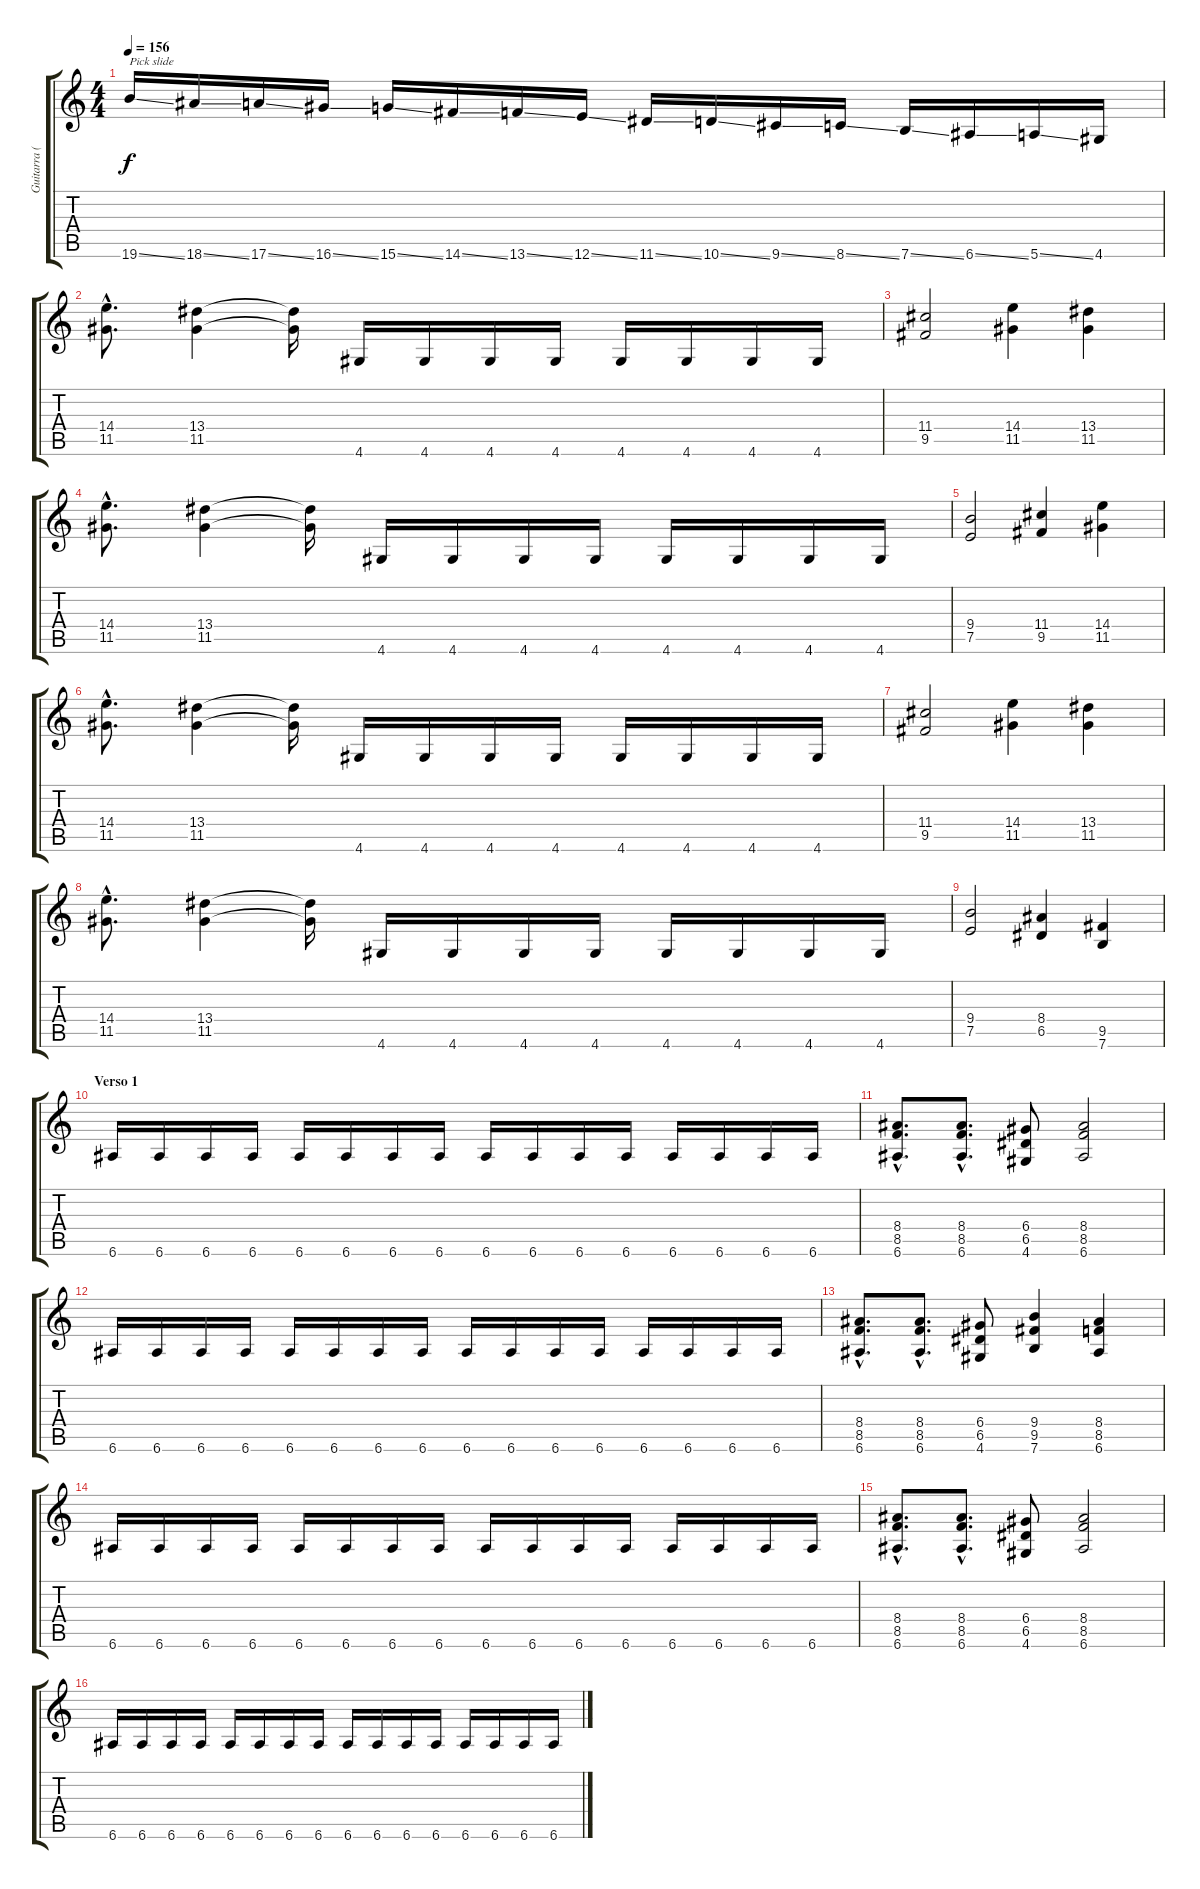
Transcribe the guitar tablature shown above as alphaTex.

\track ("Guitarra (Jero)" "Guitarra (") {instrument distortionguitar}
\staff {score tabs}
\tuning (E4 B3 G3 D3 A2 E2) {hide}
\ts (4 4)
\tempo 156
\clef g2
\ks c
19.6{ss}.16{txt "Pick slide" dy f instrument distortionguitar} 18.6{ss}.16 17.6{ss}.16 16.6{ss}.16 15.6{ss}.16 14.6{ss}.16 13.6{ss}.16 12.6{ss}.16 11.6{ss}.16 10.6{ss}.16 9.6{ss}.16 8.6{ss}.16 7.6{ss}.16 6.6{ss}.16 5.6{ss}.16 4.6.16 |
(14.4{hac} 11.5{hac}).8{d} (13.4 11.5).4 (13.4{t} 11.5{t}).16 4.6.16 4.6.16 4.6.16 4.6.16 4.6.16 4.6.16 4.6.16 4.6.16 |
(11.4 9.5).2 (14.4 11.5).4 (13.4 11.5).4 |
(14.4{hac} 11.5{hac}).8{d} (13.4 11.5).4 (13.4{t} 11.5{t}).16 4.6.16 4.6.16 4.6.16 4.6.16 4.6.16 4.6.16 4.6.16 4.6.16 |
(9.4 7.5).2 (11.4 9.5).4 (14.4 11.5).4 |
(14.4{hac} 11.5{hac}).8{d} (13.4 11.5).4 (13.4{t} 11.5{t}).16 4.6.16 4.6.16 4.6.16 4.6.16 4.6.16 4.6.16 4.6.16 4.6.16 |
(11.4 9.5).2 (14.4 11.5).4 (13.4 11.5).4 |
(14.4{hac} 11.5{hac}).8{d} (13.4 11.5).4 (13.4{t} 11.5{t}).16 4.6.16 4.6.16 4.6.16 4.6.16 4.6.16 4.6.16 4.6.16 4.6.16 |
(9.4 7.5).2 (8.4 6.5).4 (9.5 7.6).4 |
\section ("" "Verso 1")
6.6.16 6.6.16 6.6.16 6.6.16 6.6.16 6.6.16 6.6.16 6.6.16 6.6.16 6.6.16 6.6.16 6.6.16 6.6.16 6.6.16 6.6.16 6.6.16 |
(8.4{hac} 8.5{hac} 6.6{hac}).8{d} (8.4{hac} 8.5{hac} 6.6{hac}).8{d} (6.4 6.5 4.6).8 (8.4 8.5 6.6).2 |
6.6.16 6.6.16 6.6.16 6.6.16 6.6.16 6.6.16 6.6.16 6.6.16 6.6.16 6.6.16 6.6.16 6.6.16 6.6.16 6.6.16 6.6.16 6.6.16 |
(8.4{hac} 8.5{hac} 6.6{hac}).8{d} (8.4{hac} 8.5{hac} 6.6{hac}).8{d} (6.4 6.5 4.6).8 (9.4 9.5 7.6).4 (8.4 8.5 6.6).4 |
6.6.16 6.6.16 6.6.16 6.6.16 6.6.16 6.6.16 6.6.16 6.6.16 6.6.16 6.6.16 6.6.16 6.6.16 6.6.16 6.6.16 6.6.16 6.6.16 |
(8.4{hac} 8.5{hac} 6.6{hac}).8{d} (8.4{hac} 8.5{hac} 6.6{hac}).8{d} (6.4 6.5 4.6).8 (8.4 8.5 6.6).2 |
6.6.16 6.6.16 6.6.16 6.6.16 6.6.16 6.6.16 6.6.16 6.6.16 6.6.16 6.6.16 6.6.16 6.6.16 6.6.16 6.6.16 6.6.16 6.6.16
